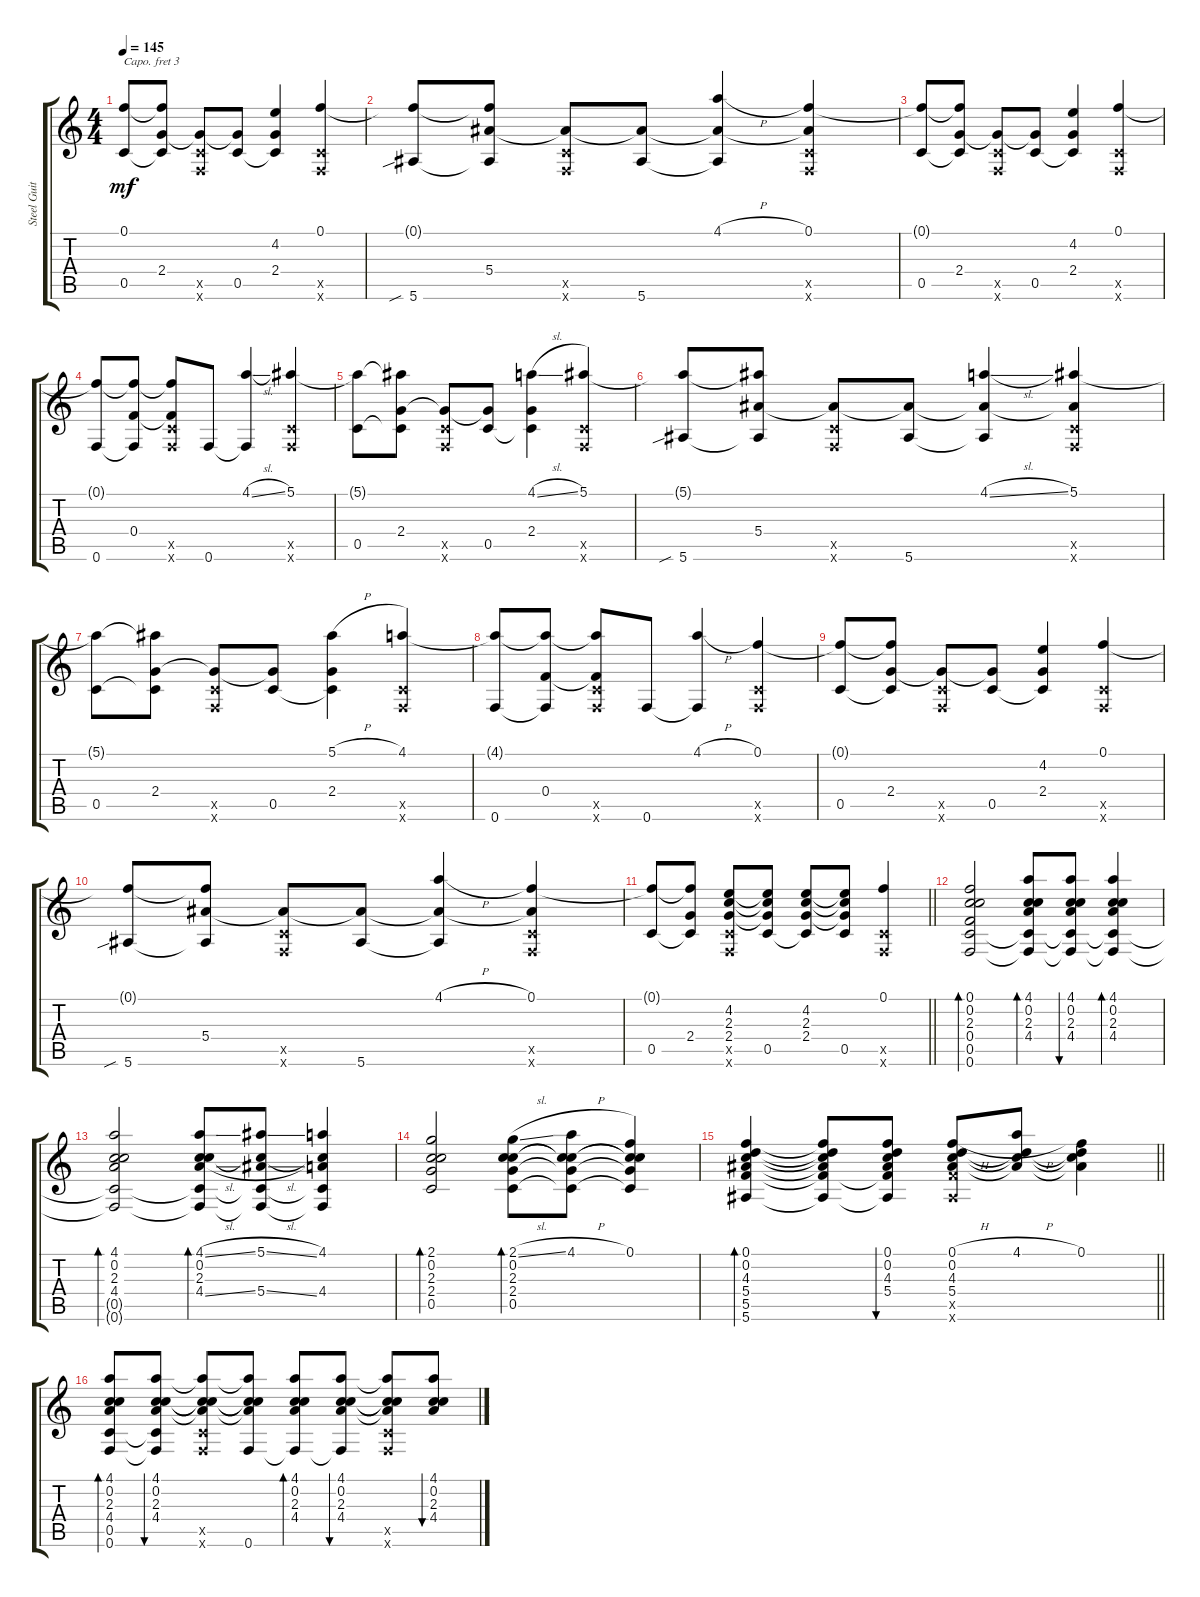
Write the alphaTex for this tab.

\track ("Steel Guitar" "Steel Guit") {instrument acousticguitarsteel}
\staff {score tabs}
\capo 3
\tuning (D4 A3 G3 D3 A2 D2) {hide}
\ts (4 4)
\tempo 145
\clef g2
\ks c
(0.1{t} 0.5).8{dy mf} (0.1{t} 2.4 0.5{t}).8 (2.4{t} 0.5{x} 0.6{x}).8 (2.4{t} 0.5).8 (4.2 2.4 0.5{t}).4 (0.1 0.5{x} 0.6{x}).4 |
(0.1{t} 5.6{sib}).8 (0.1{t} 5.4 5.6{t}).8 (5.4{t} 0.5{x} 0.6{x}).8 (5.4{t} 5.6).8 (4.1{h} 5.4{t} 5.6{t}).4 (0.1 5.4{t} 0.5{x} 0.6{x}).4 |
(0.1{t} 0.5).8 (0.1{t} 2.4 0.5{t}).8 (2.4{t} 0.5{x} 0.6{x}).8 (2.4{t} 0.5).8 (4.2 2.4 0.5{t}).4 (0.1 0.5{x} 0.6{x}).4 |
(0.1{t} 0.6).8 (0.1{t} 0.4 0.6{t}).8 (0.1{t} 0.4{t} 0.5{x} 0.6{x}).8 0.6.8 (4.1{sl} 0.6{t}).4 (5.1 0.5{x} 0.6{x}).4 |
(5.1{t} 0.5).8 (5.1{t} 2.4 0.5{t}).8 (2.4{t} 0.5{x} 0.6{x}).8 (2.4{t} 0.5).8 (4.1{sl} 2.4 0.5{t}).4 (5.1 0.5{x} 0.6{x}).4 |
(5.1{t} 5.6{sib}).8 (5.1{t} 5.4 5.6{t}).8 (5.4{t} 0.5{x} 0.6{x}).8 (5.4{t} 5.6).8 (4.1{sl} 5.4{t} 5.6{t}).4 (5.1 5.4{t} 0.5{x} 0.6{x}).4 |
(5.1{t} 0.5).8 (5.1{t} 2.4 0.5{t}).8 (2.4{t} 0.5{x} 0.6{x}).8 (2.4{t} 0.5).8 (5.1{h} 2.4 0.5{t}).4 (4.1 0.5{x} 0.6{x}).4 |
(4.1{t} 0.6).8 (4.1{t} 0.4 0.6{t}).8 (4.1{t} 0.4{t} 0.5{x} 0.6{x}).8 0.6.8 (4.1{h} 0.6{t}).4 (0.1 0.5{x} 0.6{x}).4 |
(0.1{t} 0.5).8 (0.1{t} 2.4 0.5{t}).8 (2.4{t} 0.5{x} 0.6{x}).8 (2.4{t} 0.5).8 (4.2 2.4 0.5{t}).4 (0.1 0.5{x} 0.6{x}).4 |
(0.1{t} 5.6{sib}).8 (0.1{t} 5.4 5.6{t}).8 (5.4{t} 0.5{x} 0.6{x}).8 (5.4{t} 5.6).8 (4.1{h} 5.4{t} 5.6{t}).4 (0.1 5.4{t} 0.5{x} 0.6{x}).4 |
\barLineRight lightlight
(0.1{t} 0.5).8 (0.1{t} 2.4 0.5{t}).8 (4.2 2.3 2.4 0.5{x} 0.6{x}).8 (4.2{t} 2.3{t} 2.4{t} 0.5).8 (4.2 2.3 2.4 0.5{t}).8 (4.2{t} 2.3{t} 2.4{t} 0.5).8 (0.1 0.5{x} 0.6{x}).4 |
(0.1 0.2 2.3 0.4 0.5 0.6).2{bd 120} (4.1 0.2 2.3 4.4 0.5{t} 0.6{t}).8{bd 30} (4.1 0.2 2.3 4.4 0.5{t} 0.6{t}).8{bu 30} (4.1 0.2 2.3 4.4 0.5{t} 0.6{t}).4{bd 30} |
(4.1 0.2 2.3 4.4 0.5{t} 0.6{t}).2{bd 30} (4.1{sl} 0.2 2.3 4.4{sl} 0.5{t} 0.6{t}).8{bd 30} (5.1{sl} 0.2{t} 5.4{sl} 0.5{t} 0.6{t}).8 (4.1 0.2{t} 4.4 0.5{t} 0.6{t}).4 |
(2.1 0.2 2.3 2.4 0.5).2{bd 120} (2.1{sl} 0.2 2.3 2.4 0.5).8{bd 30} (4.1{h} 0.2{t} 2.3{t} 2.4{t} 0.5{t}).8 (0.1 0.2{t} 2.3{t} 2.4{t} 0.5{t}).4 |
\barLineRight lightlight
(0.1 0.2 4.3 5.4 5.5 5.6).4{bd 30} (0.1{t} 0.2{t} 4.3{t} 5.4{t} 5.5{t} 5.6{t}).8 (0.1 0.2 4.3 5.4 5.5{t} 5.6{t}).8{bu 30} (0.1{h} 0.2 4.3 5.4 5.5{x} 5.6{x}).8 (4.1{h} 0.2{t} 4.3{t} 5.4{t}).8 (0.1 0.2{t} 4.3{t} 5.4{t}).4 |
(4.1 0.2 2.3 4.4 0.5 0.6).8{bd 30} (4.1 0.2 2.3 4.4 0.5{t} 0.6{t}).8{bu 30} (4.1{t} 0.2{t} 2.3{t} 4.4{t} 0.5{x} 0.6{x}).8 (4.1{t} 0.2{t} 2.3{t} 4.4{t} 0.6).8 (4.1 0.2 2.3 4.4 0.6{t}).8{bd 30} (4.1 0.2 2.3 4.4 0.6{t}).8{bu 30} (4.1{t} 0.2{t} 2.3{t} 4.4{t} 0.5{x} 0.6{x}).8 (4.1 0.2 2.3 4.4).8{bu 30}
